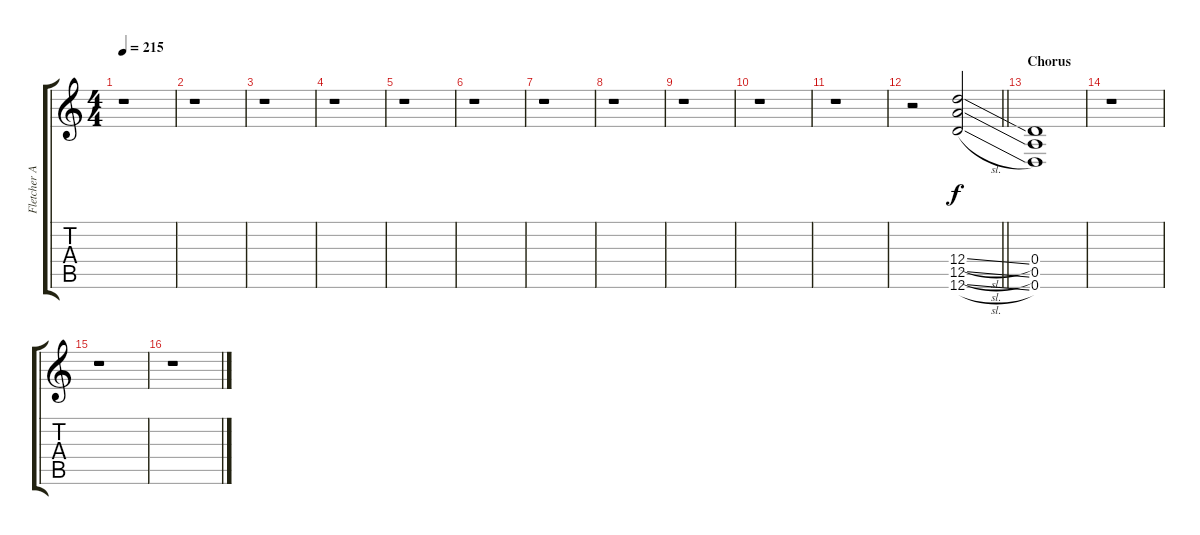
\track ("Fletcher Add 1" "Fletcher A") {instrument overdrivenguitar}
\staff {score tabs}
\tuning (E4 B3 G3 D3 A2 D2) {hide}
\ts (4 4)
\tempo 215
\clef g2
\ks c
r.1{dy f} |
r.1 |
r.1 |
r.1 |
r.1 |
r.1 |
r.1 |
r.1 |
r.1 |
r.1 |
r.1 |
\barLineRight lightlight
r.2 (12.4{sl} 12.5{sl} 12.6{sl}).2 |
\section ("" "Chorus")
(0.4 0.5 0.6).1{volume 0} |
r.1 |
r.1 |
r.1
